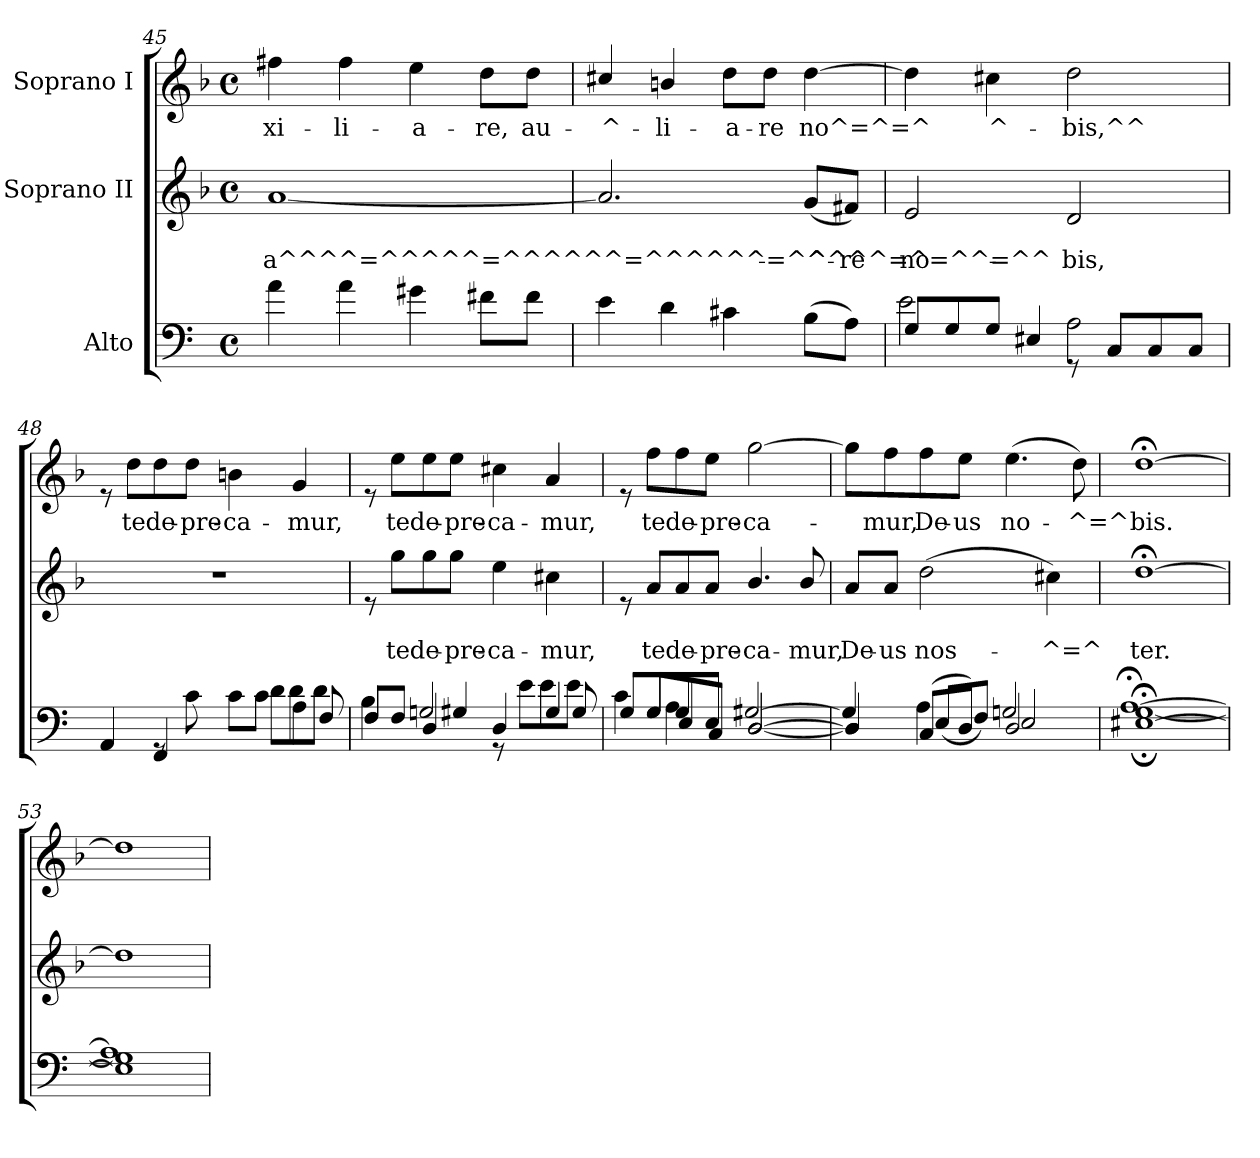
**kern	**kern	**text	**text	**kern	**text
*part3	*part2	*part2	*part2	*part1	*part1
*staff3	*staff2	*staff2	*staff2	*staff1	*staff1
*I"Alto	*I"Soprano II	*	*	*I"Soprano I	*
*clefF4	*clefG2	*	*	*clefG2	*
*ITrd4c7	*	*	*	*	*
*k[b-]	*k[b-]	*	*	*k[b-]	*
*F:	*F:	*	*	*F:	*
*M4/4	*M4/4	*	*	*M4/4	*
*met(c)	*met(c)	*	*	*met(c)	*
=45	=45	=45	=45	=45	=45
!	!	!	!LO:LY:b	!	!LO:LY:b
4d\	[<1a	.	-a^^^^=^^^^^=^^^^^^=^^^^^^=^^^^^=^=^^=^^-	4ff#X\	xi-
!	!	!	!	!	!LO:LY:b
4d\	.	.	.	4ff#\	-li-
!	!	!	!	!	!LO:LY:b
4c#X\	.	.	.	4ee\	-a-
!	!	!	!	!	!LO:LY:b
8Bn\L	.	.	.	8dd\L	-re,
!	!	!	!	!	!LO:LY:b
8B\J	.	.	.	8dd\J	au-
!!LO:PB:g=z
=46	=46	=46	=46	=46	=46
!	!	!	!	!	!LO:LY:b
4A\	2.a/]	.	.	4cc#X/	-^-
!	!	!	!	!	!LO:LY:b
4G\	.	.	.	4bn/	-li-
!	!	!	!	!	!LO:LY:b
4F#X\	.	.	.	8dd\L	-a-
!	!	!	!	!	!LO:LY:b
.	.	.	.	8dd\J	-re
!	!	!	!LO:LY:b	!	!LO:LY:b
(>8E\L	(<8g/L	.	-^-	[>4dd\	no^=^=^
!	!	!	!LO:LY:b	!	!
8D\J)	8f#X/J)	.	-re	.	.
=47	=47	=47	=47	=47	=47
*^	*	*	*	*	*
*	*^	*	*	*	*	*
!	!	!	!	!	!LO:LY:b	!	!
2ryy	8C/L	2A\	2e/	.	no-	4dd\]	.
.	8C/	.	.	.	.	.	.
!	!	!	!	!	!	!	!LO:LY:b
.	8C/J	.	.	.	.	4cc#X\	^-
.	4AA#X/	.	.	.	.	.	.
!	!	!	!	!	!LO:LY:b	!	!LO:LY:b
8rGG	.	2D\	2d/	.	-bis,	2dd\	-bis,^^
8FF/L	4FF/	.	.	.	.	.	.
8FF/	.	.	.	.	.	.	.
8FF/J	8ryy	.	.	.	.	.	.
=48	=48	=48	=48	=48	=48	=48	=48
4DD/	4ryy	2ryy	1r	.	.	8re	.
!	!	!	!	!	!	!	!LO:LY:b
.	.	.	.	.	.	8dd\L	te
!	!	!	!	!	!	!	!LO:LY:b
4BBB-/	8rGG	.	.	.	.	8dd\	de-
!	!	!	!	!	!	!	!LO:LY:b
.	8F\	.	.	.	.	8dd\J	-pre-
!	!	!	!	!	!	!	!LO:LY:b
4.ryy	8F\L	8ryy	.	.	.	4bn\	-ca-
.	8F\J	8G\L	.	.	.	.	.
!	!	!	!	!	!	!	!LO:LY:b
.	4D\	8G\	.	.	.	4g/	-mur,
8BB-/	.	8G\J	.	.	.	.	.
!!LO:LB:g=z
=49	=49	=49	=49	=49	=49	=49	=49
8BB-/L	4BB-/	4E\	8re	.	.	8re	.
!	!	!	!	!	!LO:LY:b	!	!LO:LY:b
8BB-/J	.	.	8gg\L	.	te	8ee\L	te
!	!	!	!	!	!LO:LY:b	!	!LO:LY:b
4GG/	2Cn/	4C#X/	8gg\	.	de-	8ee\	de-
!	!	!	!	!	!LO:LY:b	!	!LO:LY:b
.	.	.	8gg\J	.	-pre-	8ee\J	-pre-
!	!	!	!	!	!LO:LY:b	!	!LO:LY:b
4GG/	.	8rGG	4ee\	.	-ca-	4cc#X\	-ca-
.	.	8A\L	.	.	.	.	.
!	!	!	!	!	!LO:LY:b	!	!LO:LY:b
8ryy	4C#/	8A\	4cc#X\	.	-mur,	4a/	-mur,
8C#/	.	8A\J	.	.	.	.	.
=50	=50	=50	=50	=50	=50	=50	=50
8C/L	8ryy	4F\	8re	.	.	8re	.
!	!	!	!	!	!LO:LY:b	!	!LO:LY:b
8C/	8C/L	.	8a/L	.	te	8ff\L	te
!	!	!	!	!	!LO:LY:b	!	!LO:LY:b
8C/	8AA/	4D\	8a/	.	de-	8ff\	de-
!	!	!	!	!	!LO:LY:b	!	!LO:LY:b
8AA/J	8FF/J	.	8a/J	.	-pre-	8ee\J	-pre-
!	!	!	!	!	!LO:LY:b	!	!LO:LY:b
[<2GG/	[<2GG/	[<2C#X/	4.b-/	.	-ca-	[>2gg\	-ca-
!	!	!	!	!	!LO:LY:b	!	!
.	.	.	8b-/	.	-mur,	.	.
=51	=51	=51	=51	=51	=51	=51	=51
!	!	!	!	!	!LO:LY:b	!	!
4GG/]	4GG/]	4C#/]	8a/L	.	De-	8gg\L]	.
!	!	!	!	!	!LO:LY:b	!	!LO:LY:b
.	.	.	8a/J	.	-us	8ff\	-mur,
!	!	!	!	!	!LO:LY:b	!	!LO:LY:b
(<8FF/L	(<8AA/L	4D\	(>2dd\	.	nos-	8ff\	De-
!	!	!	!	!	!	!	!LO:LY:b
8GG/J)	8BB-/J)	.	.	.	.	8ee\J	-us
!	!	!	!	!	!	!	!LO:LY:b
2GG/	2C/	2AA/	.	.	.	(>4.ee\	no-
!	!	!	!	!	!LO:LY:b	!	!
.	.	.	4cc#X\)	.	-^=^	.	.
!	!	!	!	!	!	!	!LO:LY:b
.	.	.	.	.	.	8dd\)	-^=^
=52	=52	=52	=52	=52	=52	=52	=52
!	!	!	!	!	!LO:LY:b	!	!LO:LY:b
[<1AA#X;<	[<1C;<	[>1D;<	[>1dd;<	.	ter.	[>1dd;<	bis.
=53	=53	=53	=53	=53	=53	=53	=53
1AA#]	1C]	1D]	1dd]	.	.	1dd]	.
*v	*v	*v	*	*	*	*	*
=	=	=	=	=	=
*-	*-	*-	*-	*-	*-
